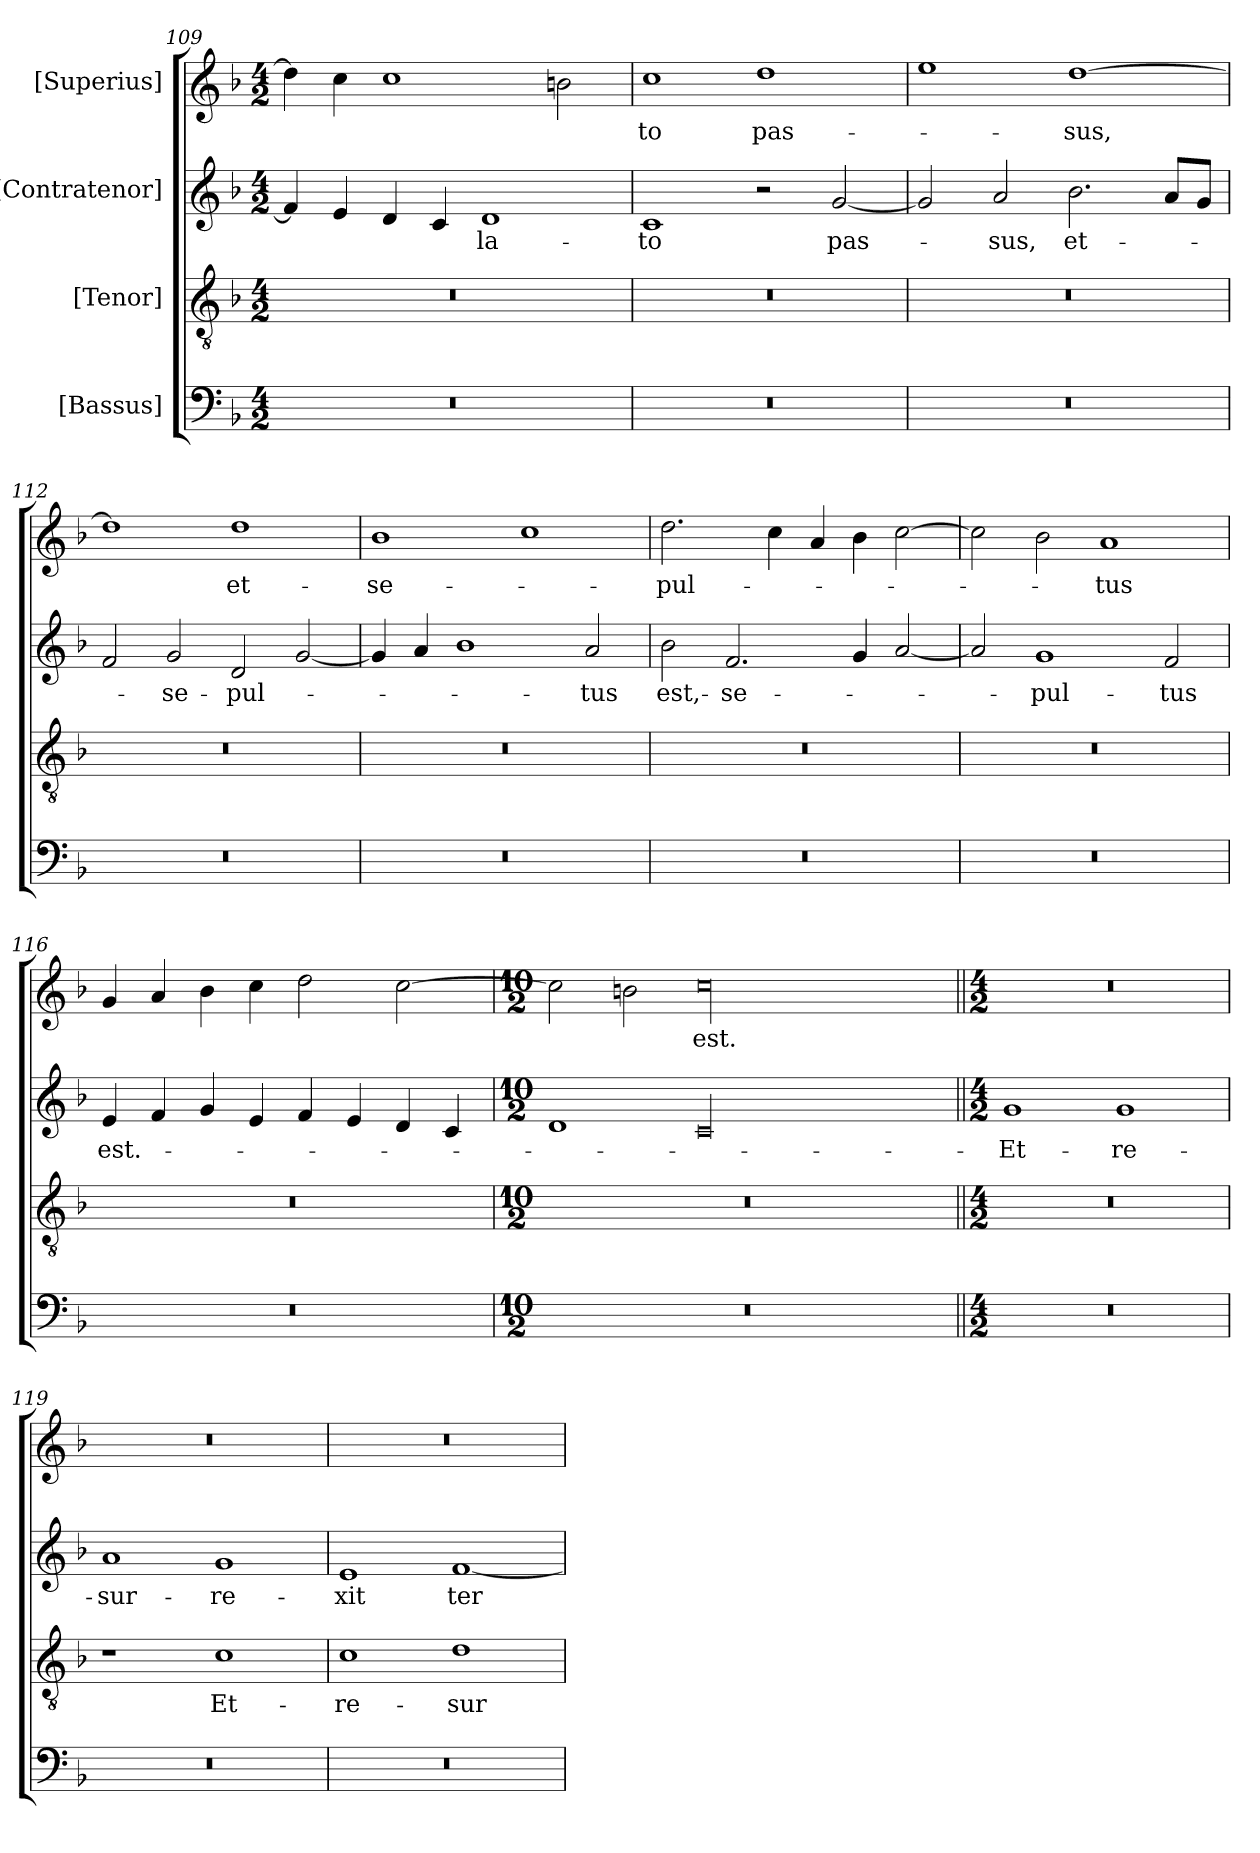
**kern	**kern	**text	**kern	**text	**kern	**text
*part4	*part3	*part3	*part2	*part2	*part1	*part1
*staff4	*staff3	*staff3	*staff2	*staff2	*staff1	*staff1
*I"[Bassus]	*I"[Tenor]	*	*I"[Contratenor]	*	*I"[Superius]	*
*clefF4	*clefGv2	*	*clefG2	*	*clefG2	*
*k[b-]	*k[b-]	*	*k[b-]	*	*k[b-]	*
*M4/2	*M4/2	*	*M4/2	*	*M4/2	*
=109	=109	=109	=109	=109	=109	=109
0r	0r	.	4f/]	.	4dd\]	.
.	.	.	4e/	.	4cc\	.
.	.	.	4d/	.	1cc\	.
.	.	.	4c/	.	.	.
.	.	.	1d/	-la-	.	.
.	.	.	.	.	2bn\	.
=110	=110	=110	=110	=110	=110	=110
0r	0r	.	1c/	-to	1cc\	-to
.	.	.	2r	.	1dd\	pas-
.	.	.	[2g/	pas-	.	.
=111	=111	=111	=111	=111	=111	=111
0r	0r	.	2g/]	.	1ee\	.
.	.	.	2a/	-sus,	.	.
.	.	.	2.b-\	et-	[1dd\	-sus,
.	.	.	8a/L	.	.	.
.	.	.	8g/J	.	.	.
=112	=112	=112	=112	=112	=112	=112
0r	0r	.	2f/	.	1dd\]	.
.	.	.	2g/	se-	.	.
.	.	.	2d/	-pul-	1dd\	et-
.	.	.	[2g/	.	.	.
=113	=113	=113	=113	=113	=113	=113
0r	0r	.	4g/]	.	1b-\	se-
.	.	.	4a/	.	.	.
.	.	.	1b-\	.	.	.
.	.	.	.	.	1cc\	.
.	.	.	2a/	-tus	.	.
=114	=114	=114	=114	=114	=114	=114
0r	0r	.	2b-\	est,-	2.dd\	-pul-
.	.	.	2.f/	se-	.	.
.	.	.	.	.	4cc\	.
.	.	.	.	.	4a/	.
.	.	.	4g/	.	4b-\	.
.	.	.	[2a/	.	[2cc\	.
=115	=115	=115	=115	=115	=115	=115
0r	0r	.	2a/]	.	2cc\]	.
.	.	.	1g/	-pul-	2b-\	.
.	.	.	.	.	1a/	-tus
.	.	.	2f/	-tus	.	.
=116	=116	=116	=116	=116	=116	=116
0r	0r	.	4e/	est.-	4g/	.
.	.	.	4f/	.	4a/	.
.	.	.	4g/	.	4b-\	.
.	.	.	4e/	.	4cc\	.
.	.	.	4f/	.	2dd\	.
.	.	.	4e/	.	.	.
.	.	.	4d/	.	[2cc\	.
.	.	.	4c/	.	.	.
=117	=117	=117	=117	=117	=117	=117
*M10/2	*M10/2	*	*M10/2	*	*M10/2	*
1%5r	1%5r	.	1d/	.	2cc\]	.
.	.	.	.	.	2bn\	.
.	.	.	00c/	.	00cc\	est.-
=118||	=118||	=118||	=118||	=118||	=118||	=118||
*M4/2	*M4/2	*	*M4/2	*	*M4/2	*
0r	0r	.	1g/	Et-	0r	.
.	.	.	1g/	re-	.	.
=119	=119	=119	=119	=119	=119	=119
0r	1r	.	1a/	-sur-	0r	.
.	1c\	Et-	1g/	-re-	.	.
=120	=120	=120	=120	=120	=120	=120
0r	1c\	re-	1e/	-xit	0r	.
.	1d\	-sur-	[1f/	ter-	.	.
=	=	=	=	=	=	=
*-	*-	*-	*-	*-	*-	*-
